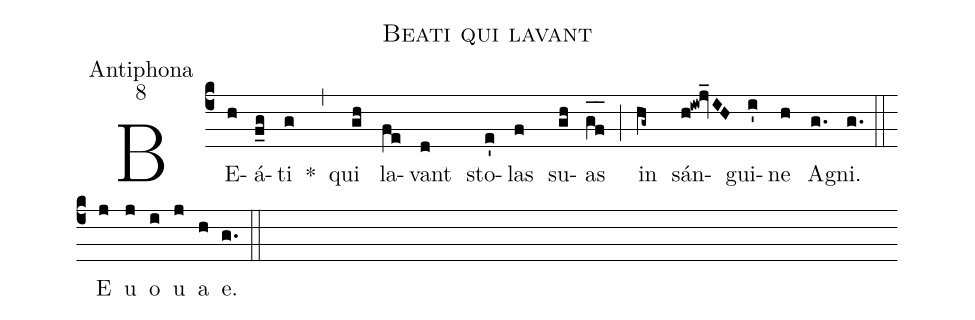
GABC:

name:Beati qui lavant;
office-part:Antiphona;
mode:8;
%%
(c4) BE(h)á(f_g)ti(g) *(,) qui(gh) la(fe)vant(d) sto(e')las(f) su(gh)as(g_[oh:h]f_[oh:h]) (;) in(hg~) sán(h!iw!jv_IH)gui(i')ne(h) A(g.)gni.(g.) (::) <eu>E(j) u(j) o(i) u(j) a(h) e.</eu>(g.) (::)
